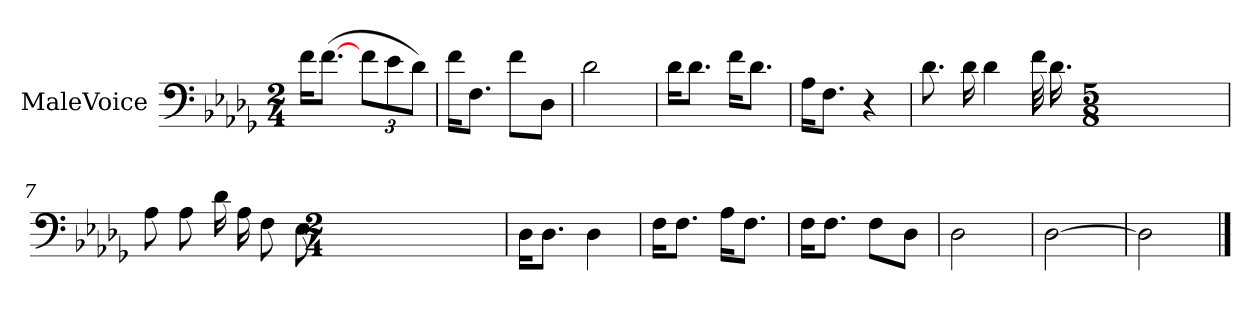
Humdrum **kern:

**kern
*part1
*staff1
*I"MaleVoice
*clefF4
*k[b-e-a-d-g-]
*M2/4
*MM58
=1
16f\KL
([8.f\J
12f\L
12e-\
12d-\J)
=2
16f\KL
8.F\J
8f\L
8D-\J
=3
2d-
=4
16d-\KL
8.d-\J
16f\KL
8.d-\J
=5
16A-\KL
8.F\J
4r
=6
8.d-
16d-
4d-
32f
16.d-
*M5/8
=7
8A-
8A-
16d-
16A-
8F
8E-
*M2/4
=8
16D-\KL
8.D-\J
4D-
=9
16F\KL
8.F\J
16A-\KL
8.F\J
=10
16F\KL
8.F\J
8F\L
8D-\J
=11
2D-
=12
[2D-
=13
2D-]
==
*-
